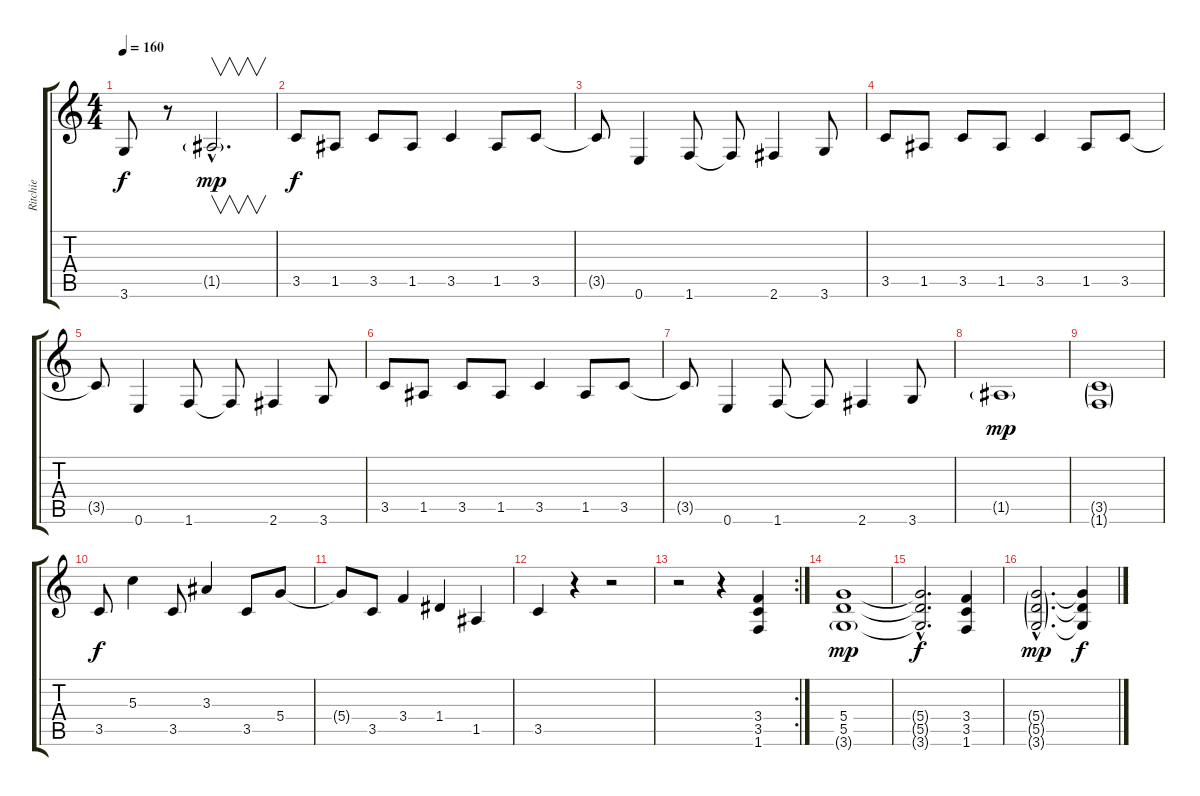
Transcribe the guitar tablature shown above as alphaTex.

\track ("Ritchie" "Ritchie") {instrument overdrivenguitar}
\staff {score tabs}
\tuning (E4 B3 G3 D3 A2 E2) {hide}
\ts (4 4)
\tempo 160
\clef g2
\ks c
3.6.8{dy f} r.8 1.5{g hac}.2{v d dy mp} |
3.5.8{dy f} 1.5.8 3.5.8 1.5.8 3.5.4 1.5.8 3.5.8 |
3.5{t}.8 0.6.4 1.6.8 1.6{t}.8 2.6.4 3.6.8 |
3.5.8 1.5.8 3.5.8 1.5.8 3.5.4 1.5.8 3.5.8 |
3.5{t}.8 0.6.4 1.6.8 1.6{t}.8 2.6.4 3.6.8 |
3.5.8 1.5.8 3.5.8 1.5.8 3.5.4 1.5.8 3.5.8 |
3.5{t}.8 0.6.4 1.6.8 1.6{t}.8 2.6.4 3.6.8 |
1.5{g}.1{dy mp} |
(3.5{g} 1.6{g}).1 |
3.5.8{dy f} 5.3.4 3.5.8 3.3.4 3.5.8 5.4.8 |
5.4{t}.8 3.5.8 3.4.4 1.4.4 1.5.4 |
3.5.4 r.4 r.2 |
\rc 2
r.2 r.4 (3.4 3.5 1.6).4 |
(5.4 5.5 3.6{g}).1{dy mp} |
(5.4{hac t} 5.5{hac t} 3.6{hac t}).2{d dy f} (3.4 3.5 1.6).4 |
(5.4{g hac} 5.5{g hac} 3.6{g hac}).2{d dy mp} (5.4{t} 5.5{t} 3.6{t}).4{dy f}
